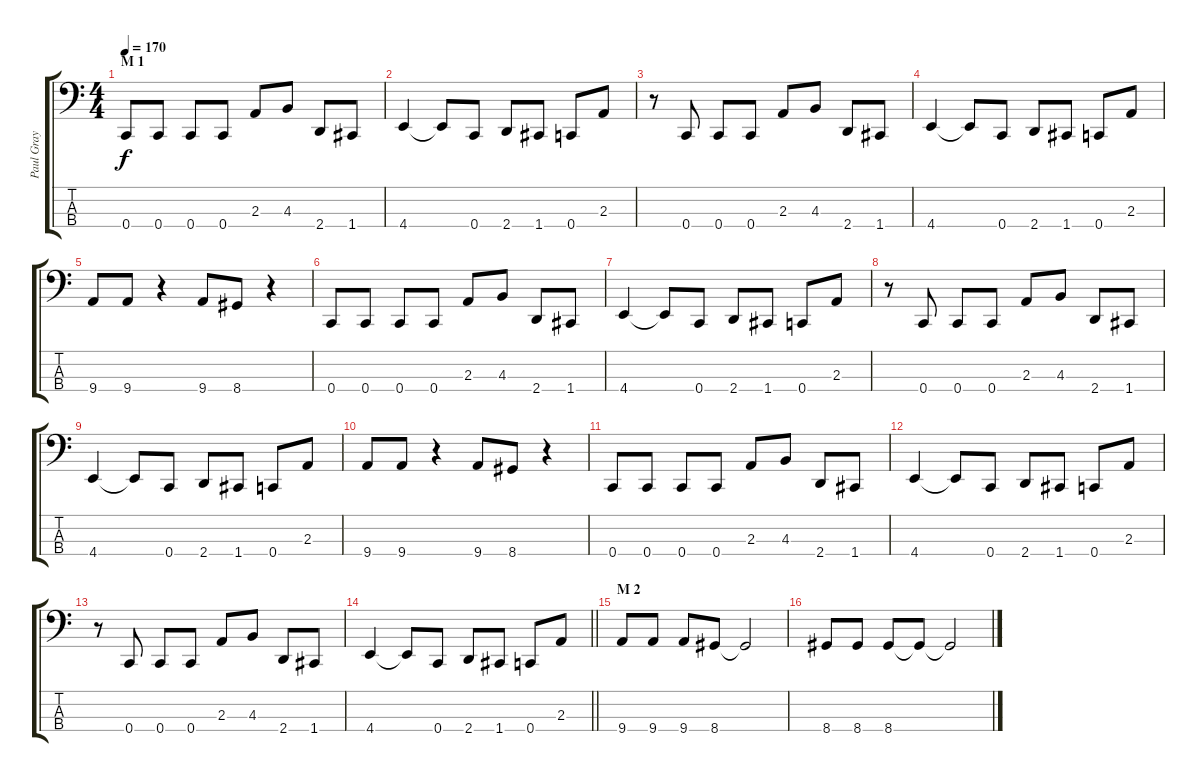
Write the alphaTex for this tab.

\track ("Paul Gray" "Paul Gray") {instrument electricbasspick}
\staff {score tabs}
\tuning (F2 C2 G1 C1) {hide}
\ts (4 4)
\section ("" "M 1")
\tempo 170
\clef f4
\ks c
0.4.8{dy f} 0.4.8 0.4.8 0.4.8 2.3.8 4.3.8 2.4.8 1.4.8 |
4.4.4 4.4{t}.8 0.4.8 2.4.8 1.4.8 0.4.8 2.3.8 |
r.8 0.4.8 0.4.8 0.4.8 2.3.8 4.3.8 2.4.8 1.4.8 |
4.4.4 4.4{t}.8 0.4.8 2.4.8 1.4.8 0.4.8 2.3.8 |
9.4.8 9.4.8 r.4 9.4.8 8.4.8 r.4 |
0.4.8 0.4.8 0.4.8 0.4.8 2.3.8 4.3.8 2.4.8 1.4.8 |
4.4.4 4.4{t}.8 0.4.8 2.4.8 1.4.8 0.4.8 2.3.8 |
r.8 0.4.8 0.4.8 0.4.8 2.3.8 4.3.8 2.4.8 1.4.8 |
4.4.4 4.4{t}.8 0.4.8 2.4.8 1.4.8 0.4.8 2.3.8 |
9.4.8 9.4.8 r.4 9.4.8 8.4.8 r.4 |
0.4.8 0.4.8 0.4.8 0.4.8 2.3.8 4.3.8 2.4.8 1.4.8 |
4.4.4 4.4{t}.8 0.4.8 2.4.8 1.4.8 0.4.8 2.3.8 |
r.8 0.4.8 0.4.8 0.4.8 2.3.8 4.3.8 2.4.8 1.4.8 |
\barLineRight lightlight
4.4.4 4.4{t}.8 0.4.8 2.4.8 1.4.8 0.4.8 2.3.8 |
\section ("" "M 2")
9.4.8 9.4.8 9.4.8 8.4.8 8.4{t}.2 |
8.4.8 8.4.8 8.4.8 8.4{t}.8 8.4{t}.2
